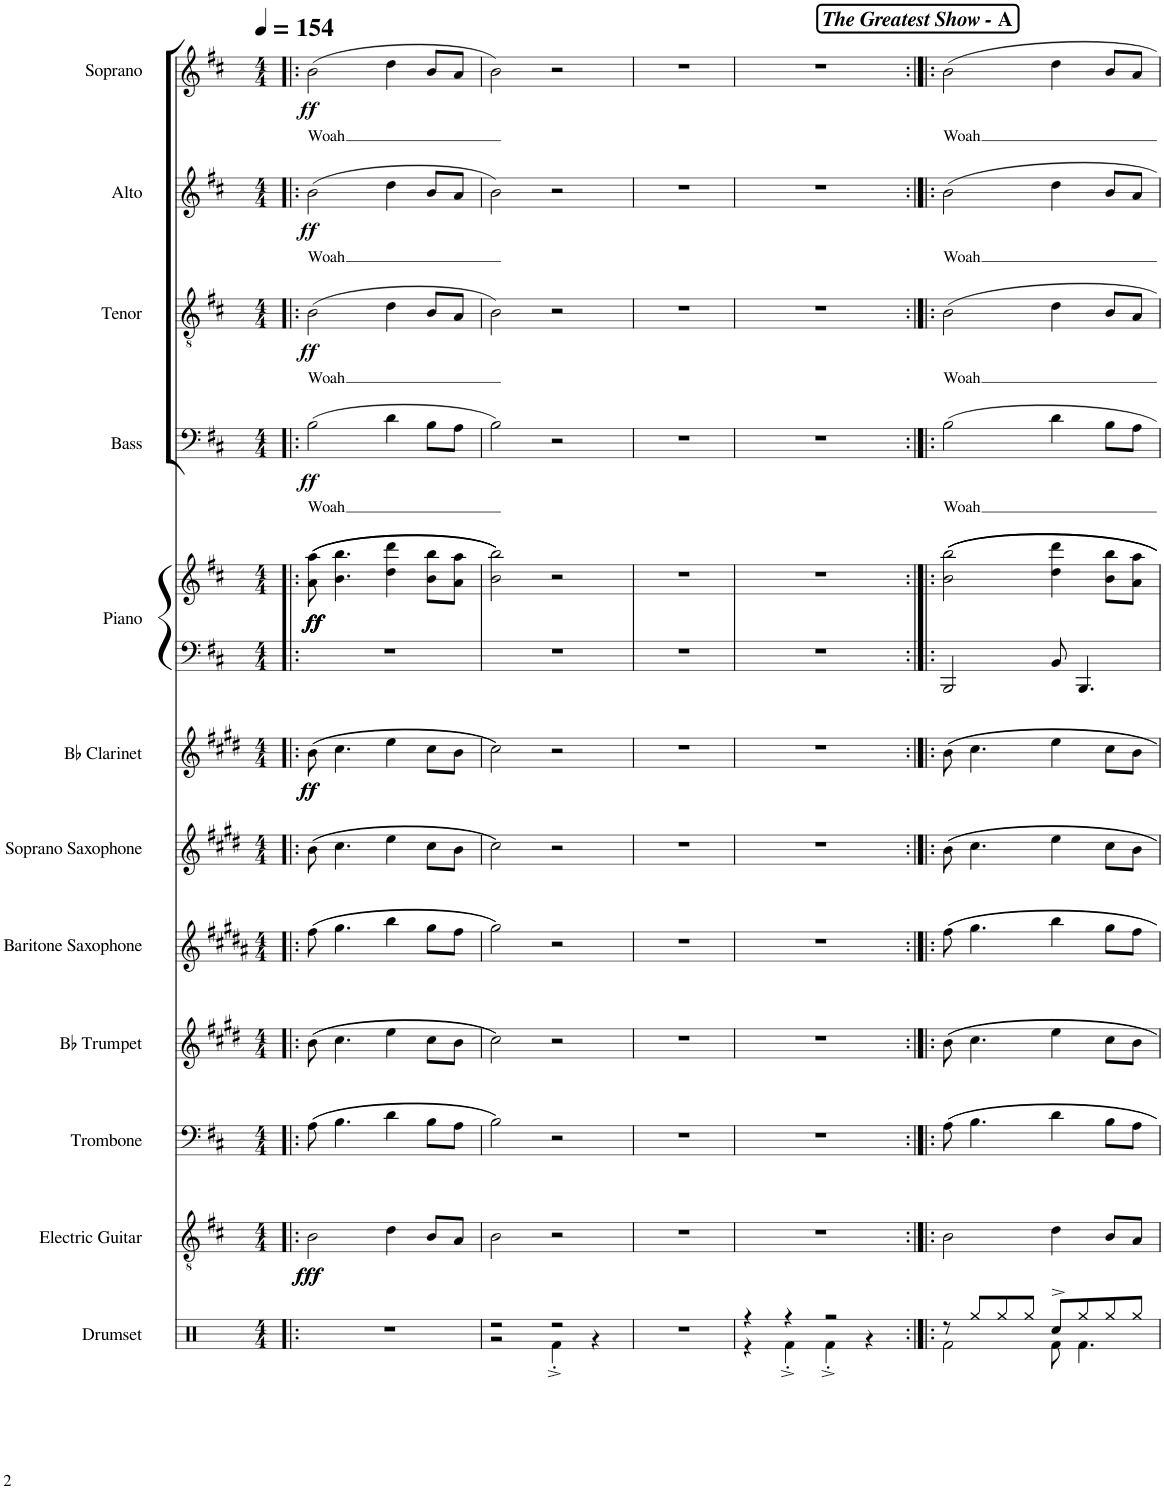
**kern	**dynam	**kern	**kern	**kern	**kern	**kern	**dynam	**kern	**kern	**dynam	**kern	**text	**dynam	**kern	**text	**dynam	**kern	**text	**dynam	**kern	**text	**dynam
*part11	*part11	*part10	*part9	*part8	*part7	*part6	*part6	*part5	*part5	*part5	*part4	*part4	*part4	*part3	*part3	*part3	*part2	*part2	*part2	*part1	*part1	*part1
*staff12	*staff12	*staff11	*staff10	*staff9	*staff8	*staff7	*staff7	*staff6	*staff5	*staff5/6	*staff4	*staff4	*staff4	*staff3	*staff3	*staff3	*staff2	*staff2	*staff2	*staff1	*staff1	*staff1
*I"Electric Guitar	*	*I"Trombone	*I"Bb Trumpet	*I"Baritone Saxophone	*I"Soprano Saxophone	*I"Bb Clarinet	*	*I"Piano	*	*	*I"Bass	*	*	*I"Tenor	*	*	*I"Alto	*	*	*I"Soprano	*	*
*I'El. Guit.	*	*I'Tbn.	*I'Bb Tpt.	*I'Bar. Sax.	*I'S. Sax.	*I'Bb Cl.	*	*I'Pno.	*	*	*I'B.	*	*	*I'T.	*	*	*I'A.	*	*	*I'S.	*	*
*stria5	*	*stria5	*stria5	*stria5	*stria5	*stria5	*	*stria5	*stria5	*	*stria5	*	*	*stria5	*	*	*stria5	*	*	*stria5	*	*
*clefGv2	*	*clefF4	*clefG2	*clefG2	*clefG2	*clefG2	*	*clefF4	*clefG2	*	*clefF4	*	*	*clefGv2	*	*	*clefG2	*	*	*clefG2	*	*
*	*	*	*Trd1c2	*Trd12c21	*Trd1c2	*Trd1c2	*	*	*	*	*	*	*	*	*	*	*	*	*	*	*	*
*k[f#c#]	*	*k[f#c#]	*k[f#c#g#d#]	*k[f#c#g#d#a#]	*k[f#c#g#d#]	*k[f#c#g#d#]	*	*k[f#c#]	*k[f#c#]	*	*k[f#c#]	*	*	*k[f#c#]	*	*	*k[f#c#]	*	*	*k[f#c#]	*	*
*M4/4	*	*M4/4	*M4/4	*M4/4	*M4/4	*M4/4	*	*M4/4	*M4/4	*	*M4/4	*	*	*M4/4	*	*	*M4/4	*	*	*M4/4	*	*
*MM154	*	*MM154	*MM154	*MM154	*MM154	*MM154	*	*MM154	*MM154	*	*MM154	*	*	*MM154	*	*	*MM154	*	*	*MM154	*	*
=1!|:	=1!|:	=1!|:	=1!|:	=1!|:	=1!|:	=1!|:	=1!|:	=1!|:	=1!|:	=1!|:	=1!|:	=1!|:	=1!|:	=1!|:	=1!|:	=1!|:	=1!|:	=1!|:	=1!|:	=1!|:	=1!|:	=1!|:
!	!LO:DY:b	!	!	!	!	!	!	!	!	!	!	!LO:LY:b	!	!	!LO:LY:b	!	!	!LO:LY:b	!	!	!LO:LY:b	!
!	!LO:DY:n=1:b	!	!	!	!	!	!LO:DY:b	!	!	!	!	!	!	!	!	!	!	!	!	!	!	!
!	!	!	!	!	!	!	!LO:DY:n=1:b	!	!	!LO:DY:b	!	!	!	!	!	!	!	!	!	!	!	!
!	!	!	!	!	!	!	!	!	!	!LO:DY:n=1:b	!	!	!	!	!	!	!	!	!	!	!	!
!	!	!	!	!	!	!	!	!	!	!LO:DY:n=2:b	!	!	!	!	!	!	!	!	!	!	!	!
!	!	!	!	!	!	!	!	!	!	!LO:DY:n=3:b	!	!	!LO:DY:b	!	!	!LO:DY:b	!	!	!LO:DY:b	!	!	!LO:DY:b
2B\	fff fff	((8A\	((8b\	((8ff#\	((8b\	((8b\	ff ff	1r	((((8a\ 8aa\	ff ff ff ff	(2B\	Woah	ff	(2B\	Woah	ff	(2b\	Woah	ff	(2b\	Woah	ff
.	.	4.B\	4.cc#\	4.gg#\	4.cc#\	4.cc#\	.	.	4.b\ 4.bb\	.	.	.	.	.	.	.	.	.	.	.	.	.
4d\	.	4d\	4ee\	4bb\	4ee\	4ee\	.	.	4dd\ 4ddd\	.	4d\	.	.	4d\	.	.	4dd\	.	.	4dd\	.	.
8B/L	.	8B\L	8cc#\L	8gg#\L	8cc#\L	8cc#\L	.	.	8b\ 8bb\L	.	8B\L	.	.	8B/L	.	.	8b/L	.	.	8b/L	.	.
8A/J	.	8A\J	8b\J	8ff#\J	8b\J	8b\J	.	.	8a\ 8aa\J	.	8A\J	.	.	8A/J	.	.	8a/J	.	.	8a/J	.	.
=2	=2	=2	=2	=2	=2	=2	=2	=2	=2	=2	=2	=2	=2	=2	=2	=2	=2	=2	=2	=2	=2	=2
2B\	.	2B\))	2cc#\))	2gg#\))	2cc#\))	2cc#\))	.	1r	2b\ 2bb\))))	.	2B\)	.	.	2B\)	.	.	2b\)	.	.	2b\)	.	.
2r	.	2r	2r	2r	2r	2r	.	.	2r	.	2r	.	.	2r	.	.	2r	.	.	2r	.	.
=3	=3	=3	=3	=3	=3	=3	=3	=3	=3	=3	=3	=3	=3	=3	=3	=3	=3	=3	=3	=3	=3	=3
1r	.	1r	1r	1r	1r	1r	.	1r	1r	.	1r	.	.	1r	.	.	1r	.	.	1r	.	.
=4	=4	=4	=4	=4	=4	=4	=4	=4	=4	=4	=4	=4	=4	=4	=4	=4	=4	=4	=4	=4	=4	=4
1r	.	1r	1r	1r	1r	1r	.	1r	1r	.	1r	.	.	1r	.	.	1r	.	.	1r	.	.
!!LO:REH:place=s1:a:t=A
!!LO:REH:place=s1:a:Bi:cj:t=The Greatest Show -
=5:|!|:	=5:|!|:	=5:|!|:	=5:|!|:	=5:|!|:	=5:|!|:	=5:|!|:	=5:|!|:	=5:|!|:	=5:|!|:	=5:|!|:	=5:|!|:	=5:|!|:	=5:|!|:	=5:|!|:	=5:|!|:	=5:|!|:	=5:|!|:	=5:|!|:	=5:|!|:	=5:|!|:	=5:|!|:	=5:|!|:
!	!	!	!	!	!	!	!	!	!	!	!	!LO:LY:b	!	!	!LO:LY:b	!	!	!LO:LY:b	!	!	!LO:LY:b	!
2B\	.	8A\	8b\	8ff#\	8b\	8b\	.	2BBB/	2b\ 2bb\	.	2B\	Woah	.	2B\	Woah	.	2b\	Woah	.	2b\	Woah	.
.	.	4.B\	4.cc#\	4.gg#\	4.cc#\	4.cc#\	.	.	.	.	.	.	.	.	.	.	.	.	.	.	.	.
4d\	.	4d\	4ee\	4bb\	4ee\	4ee\	.	8BB/	4dd\ 4ddd\	.	4d\	.	.	4d\	.	.	4dd\	.	.	4dd\	.	.
.	.	.	.	.	.	.	.	4.BBB/	.	.	.	.	.	.	.	.	.	.	.	.	.	.
8B/L	.	8B\L	8cc#\L	8gg#\L	8cc#\L	8cc#\L	.	.	8b\ 8bb\L	.	8B\L	.	.	8B/L	.	.	8b/L	.	.	8b/L	.	.
8A/J	.	8A\J	8b\J	8ff#\J	8b\J	8b\J	.	.	8a\ 8aa\J	.	8A\J	.	.	8A/J	.	.	8a/J	.	.	8a/J	.	.
=	=	=	=	=	=	=	=	=	=	=	=	=	=	=	=	=	=	=	=	=	=	=
*-	*-	*-	*-	*-	*-	*-	*-	*-	*-	*-	*-	*-	*-	*-	*-	*-	*-	*-	*-	*-	*-	*-
